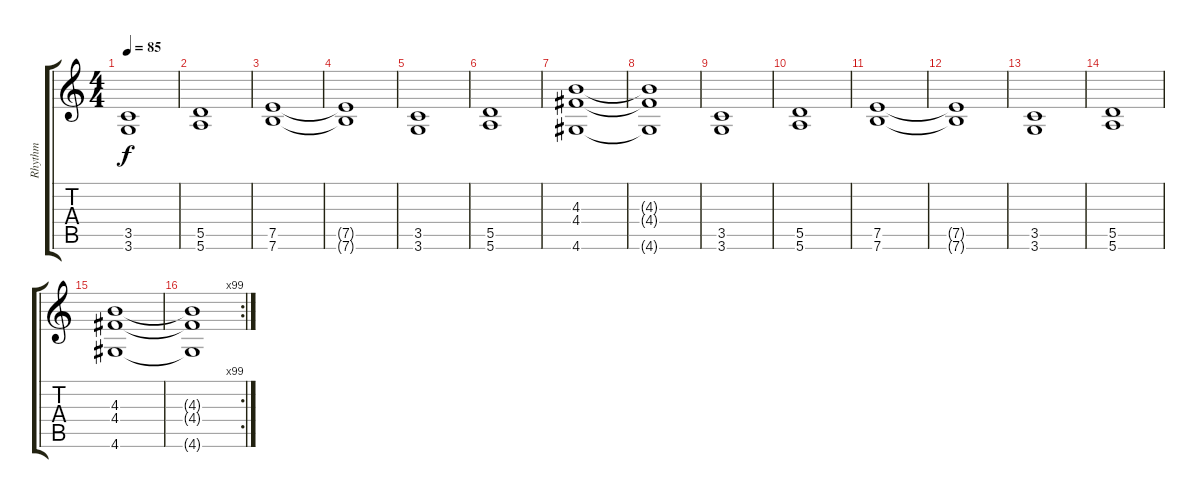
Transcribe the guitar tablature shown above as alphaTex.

\track ("Rhythm" "Rhythm") {instrument distortionguitar}
\staff {score tabs}
\tuning (E4 B3 G3 D3 A2 E2) {hide}
\ts (4 4)
\tempo 85
\clef g2
\ks c
(3.5 3.6).1{dy f} |
(5.5 5.6).1 |
(7.5 7.6).1 |
(7.5{t} 7.6{t}).1 |
(3.5 3.6).1 |
(5.5 5.6).1 |
(4.3 4.4 4.6).1 |
(4.3{t} 4.4{t} 4.6{t}).1 |
(3.5 3.6).1 |
(5.5 5.6).1 |
(7.5 7.6).1 |
(7.5{t} 7.6{t}).1 |
(3.5 3.6).1 |
(5.5 5.6).1 |
(4.3 4.4 4.6).1 |
\rc 99
(4.3{t} 4.4{t} 4.6{t}).1
